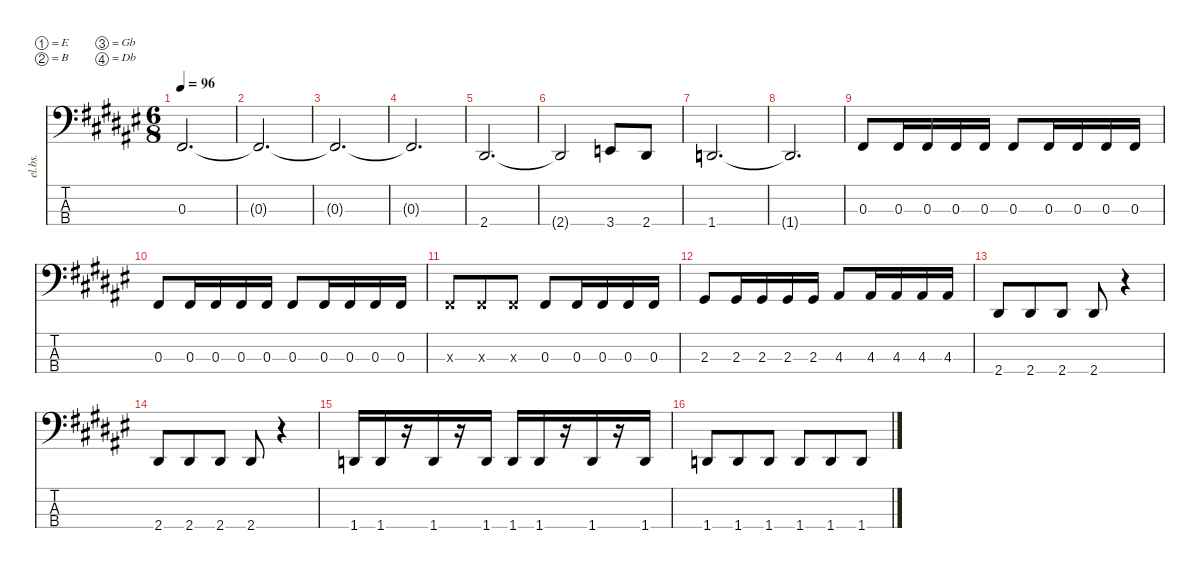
\defaultSystemsLayout 4
\hideDynamics
\bracketExtendMode nobrackets
\otherSystemsTrackNameOrientation horizontal
\track ("Electric Bass" "el.bs.") {instrument electricbassfinger}
\staff {score tabs}
\tuning (E2 B1 Gb1 Db1)
\ts (6 8)
\tempo 96
\clef f4
\ks f#
0.3{acc #}.2{d dy mf beam Up} |
0.3{t acc #}.2{d beam Up} |
0.3{t acc #}.2{d beam Up} |
0.3{t acc #}.2{d beam Up} |
2.4{acc #}.2{d beam Up} |
2.4{t acc #}.2{beam Up} 3.4{acc forcenatural}.8{beam Up} 2.4{acc #}.8{beam Up} |
1.4{acc forcenatural}.2{d beam Up} |
1.4{t acc forcenatural}.2{d beam Up} |
0.3{acc #}.8{beam Up} 0.3{acc #}.16{beam Up} 0.3{acc #}.16{beam Up} 0.3{acc #}.16{beam Up} 0.3{acc #}.16{beam Up} 0.3{acc #}.8{beam Up} 0.3{acc #}.16{beam Up} 0.3{acc #}.16{beam Up} 0.3{acc #}.16{beam Up} 0.3{acc #}.16{beam Up} |
0.3{acc #}.8{beam Up} 0.3{acc #}.16{beam Up} 0.3{acc #}.16{beam Up} 0.3{acc #}.16{beam Up} 0.3{acc #}.16{beam Up} 0.3{acc #}.8{beam Up} 0.3{acc #}.16{beam Up} 0.3{acc #}.16{beam Up} 0.3{acc #}.16{beam Up} 0.3{acc #}.16{beam Up} |
0.3{x acc #}.8{beam Up} 0.3{x acc #}.8{beam Up} 0.3{x acc #}.8{beam Up} 0.3{acc #}.8{beam Up} 0.3{acc #}.16{beam Up} 0.3{acc #}.16{beam Up} 0.3{acc #}.16{beam Up} 0.3{acc #}.16{beam Up} |
2.3{acc #}.8{beam Up} 2.3{acc #}.16{beam Up} 2.3{acc #}.16{beam Up} 2.3{acc #}.16{beam Up} 2.3{acc #}.16{beam Up} 4.3{acc #}.8{beam Up} 4.3{acc #}.16{beam Up} 4.3{acc #}.16{beam Up} 4.3{acc #}.16{beam Up} 4.3{acc #}.16{beam Up} |
2.4{acc #}.8{beam Up} 2.4{acc #}.8{beam Up} 2.4{acc #}.8{beam Up} 2.4{acc #}.8{beam Up} r.4{beam Up} |
2.4{acc #}.8{beam Up} 2.4{acc #}.8{beam Up} 2.4{acc #}.8{beam Up} 2.4{acc #}.8{beam Up} r.4{beam Up} |
1.4{acc forcenatural}.16{beam Up} 1.4{acc forcenatural}.16{beam Up} r.16{beam Up} 1.4{acc forcenatural}.16{beam Up} r.16{beam Up} 1.4{acc forcenatural}.16{beam Up} 1.4{acc forcenatural}.16{beam Up} 1.4{acc forcenatural}.16{beam Up} r.16{beam Up} 1.4{acc forcenatural}.16{beam Up} r.16{beam Up} 1.4{acc forcenatural}.16{beam Up} |
1.4{acc forcenatural}.8{beam Up} 1.4{acc forcenatural}.8{beam Up} 1.4{acc forcenatural}.8{beam Up} 1.4{acc forcenatural}.8{beam Up} 1.4{acc forcenatural}.8{beam Up} 1.4{acc forcenatural}.8{beam Up}
